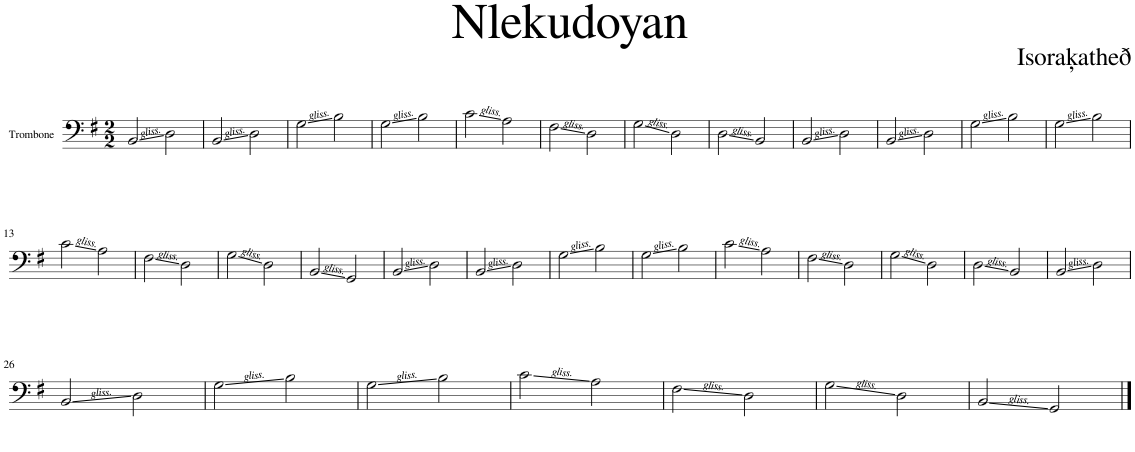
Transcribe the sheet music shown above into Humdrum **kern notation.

**kern
*part1
*staff1
*I"Trombone
*I'Trb
*clefF4
*k[f#]
*M2/2
=1
2BB/
2D\
=2
*M2/2
2BB/
2D\
=3
2G\
2B\
=4
2G\
2B\
=5
2c\
2A\
=6
2F#\
2D\
=7
2G\
2D\
=8
2D\
2BB/
=9
2BB/
2D\
=10
2BB/
2D\
=11
2G\
2B\
=12
2G\
2B\
!!LO:LB:g=z
=13
2c\
2A\
=14
2F#\
2D\
=15
2G\
2D\
=16
2BB/
2GG/
=17
2BB/
2D\
=18
2BB/
2D\
=19
2G\
2B\
=20
2G\
2B\
=21
2c\
2A\
=22
2F#\
2D\
=23
2G\
2D\
=24
2D\
2BB/
=25
2BB/
2D\
!!LO:LB:g=z
=26
2BB/
2D\
=27
2G\
2B\
=28
2G\
2B\
=29
2c\
2A\
=30
2F#\
2D\
=31
2G\
2D\
=32
2BB/
2GG/
==
*-
